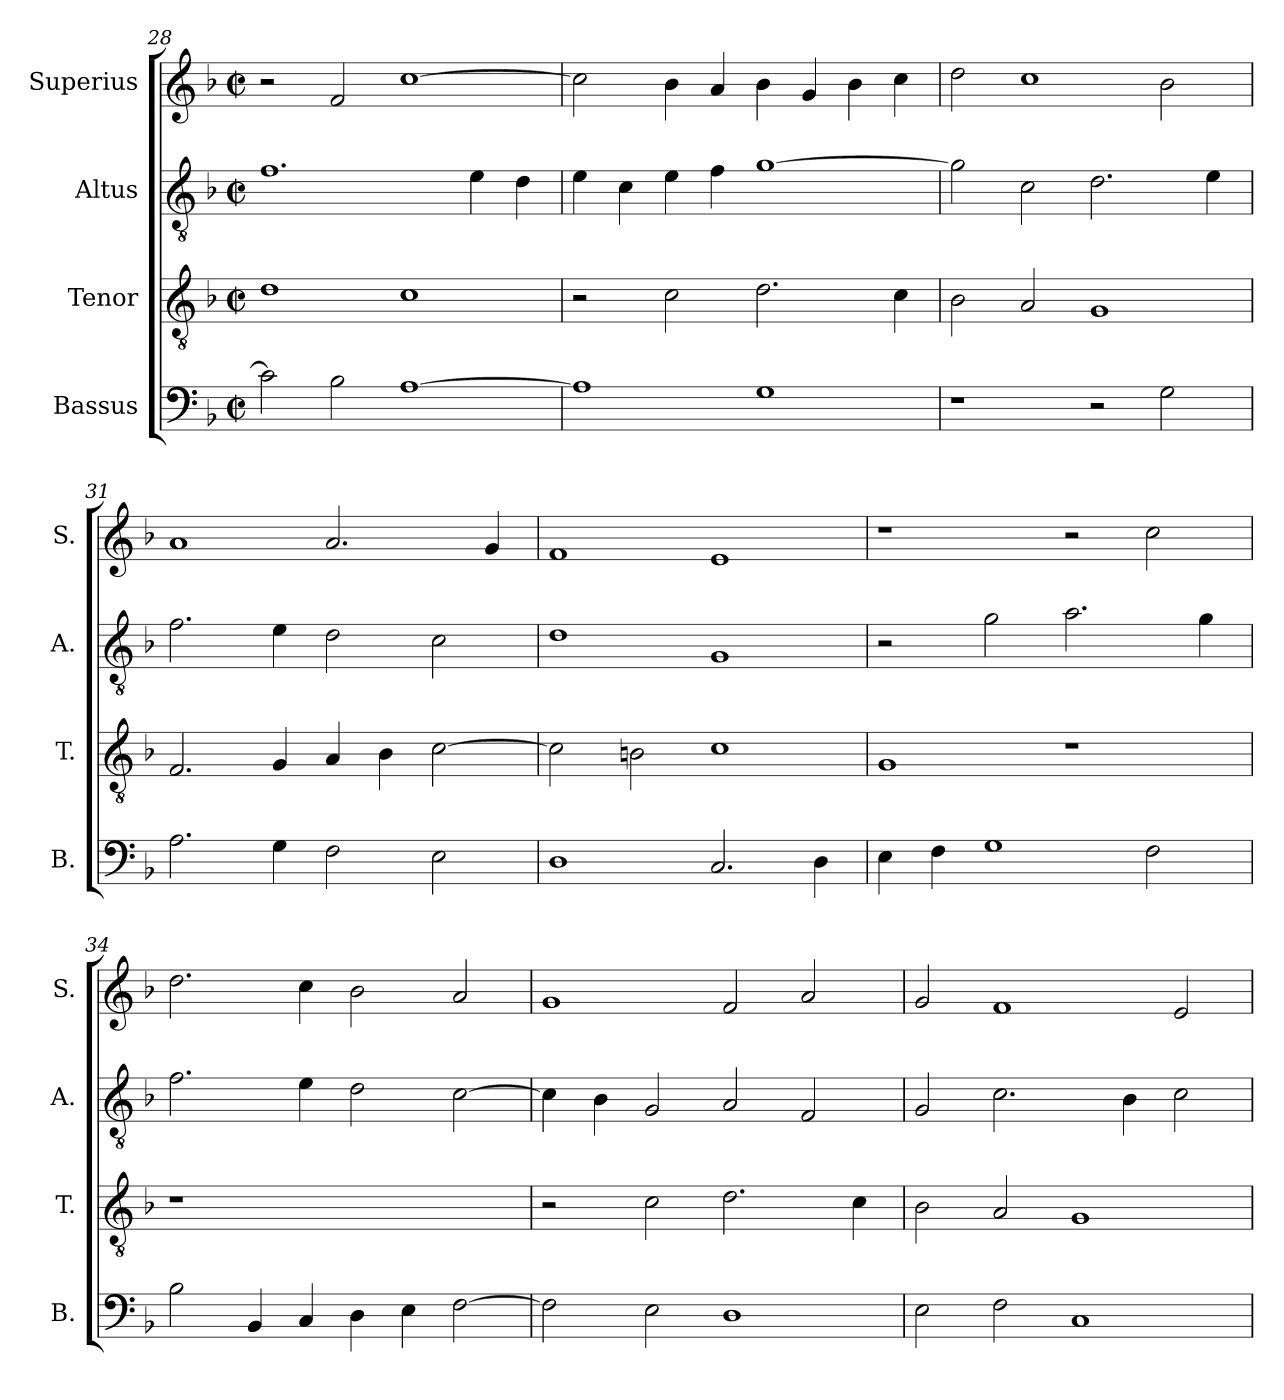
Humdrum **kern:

**kern	**kern	**kern	**kern
*part4	*part3	*part2	*part1
*staff4	*staff3	*staff2	*staff1
*I"Bassus	*I"Tenor	*I"Altus	*I"Superius
*I'B.	*I'T.	*I'A.	*I'S.
*clefF4	*clefGv2	*clefGv2	*clefG2
*	*ITrd7c12	*ITrd7c12	*
*k[b-]	*k[b-]	*k[b-]	*k[b-]
*F:	*F:	*F:	*F:
*M2/2	*M2/2	*M2/2	*M2/2
*met(c|)	*met(c|)	*met(c|)	*met(c|)
=28	=28	=28	=28
2ci\]	1Di	1.Fi	2r
2B-i\	.	.	2fi/
[>1Ai	1Ci	.	[>1cci
.	.	4Ei\	.
.	.	4Di\	.
!!LO:PB:g=z
=29	=29	=29	=29
1Ai]	2r	4Ei\	2cci\]
.	.	4Ci\	.
.	2Ci\	4Ei\	4b-i\
.	.	4Fi\	4ai/
1Gi	2.Di\	[>1Gi	4b-i\
.	.	.	4gi/
.	.	.	4b-i\
.	4Ci\	.	4cci\
=30	=30	=30	=30
1r	2BB-i\	2Gi\]	2ddi\
.	2AAi/	2Ci\	1cci
2r	1GGi	2.Di\	.
2Gi\	.	.	2b-i\
.	.	4Ei\	.
=31	=31	=31	=31
2.Ai\	2.FFi/	2.Fi\	1ai
4Gi\	4GGi/	4Ei\	.
2Fi\	4AAi/	2Di\	2.ai/
.	4BB-i\	.	.
2Ei\	[>2Ci\	2Ci\	.
.	.	.	4gi/
=32	=32	=32	=32
1Di	2Ci\]	1Di	1fi
.	2BBni\	.	.
2.Ci/	1Ci	1GGi	1ei
4Di\	.	.	.
=33	=33	=33	=33
4Ei\	1GGi	2r	1r
4Fi\	.	.	.
1Gi	.	2Gi\	.
.	1r	2.Ai\	2r
2Fi\	.	.	2cci\
.	.	4Gi\	.
!!LO:LB:g=z
=34	=34	=34	=34
!	!LO:N:vis=1	!	!
2B-i\	1r	2.Fi\	2.ddi\
4BB-i/	.	.	.
4Ci/	.	4Ei\	4cci\
4Di\	1ryy	2Di\	2b-i\
4Ei\	.	.	.
[>2Fi\	.	[>2Ci\	2ai/
=35	=35	=35	=35
2Fi\]	2r	4Ci\]	1gi
.	.	4BB-i\	.
2Ei\	2Ci\	2GGi/	.
1Di	2.Di\	2AAi/	2fi/
.	.	2FFi/	2ai/
.	4Ci\	.	.
=36	=36	=36	=36
2Ei\	2BB-i\	2GGi/	2gi/
2Fi\	2AAi/	2.Ci\	1fi
1Ci	1GGi	.	.
.	.	4BB-i\	.
.	.	2Ci\	2ei/
=	=	=	=
*-	*-	*-	*-
